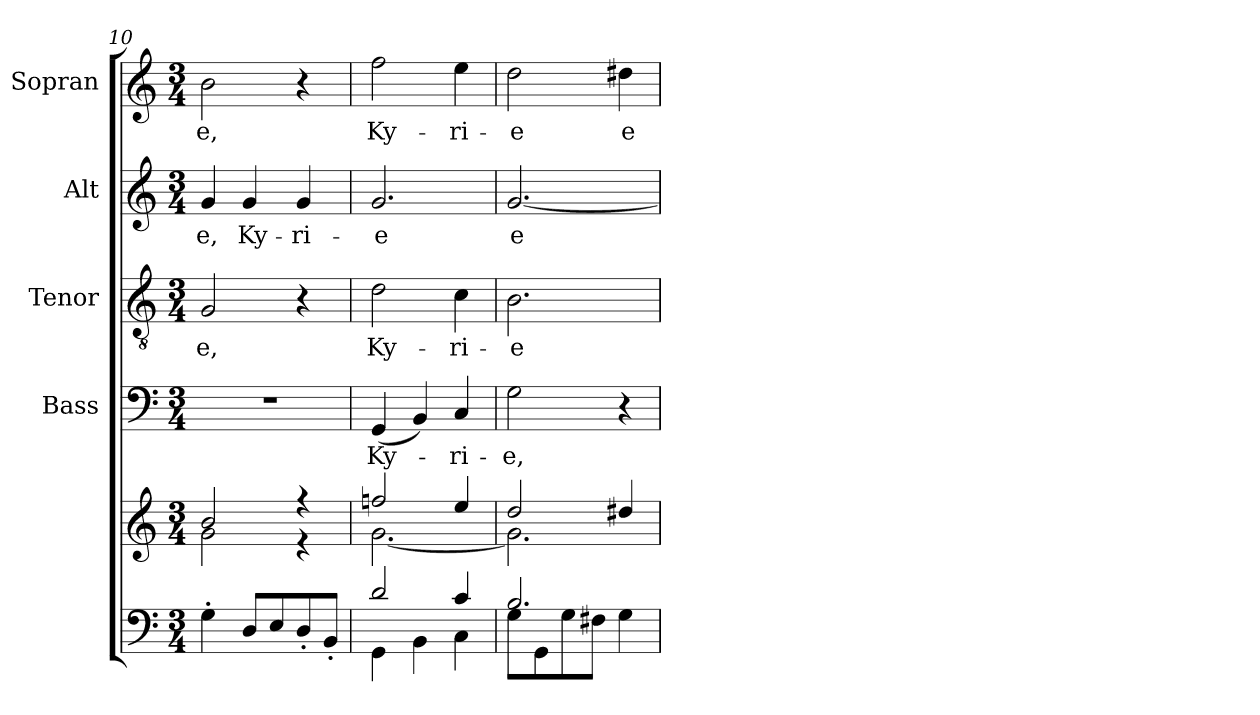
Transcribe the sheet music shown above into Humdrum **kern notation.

**kern	**kern	**kern	**text	**kern	**text	**kern	**text	**kern	**text
*part5	*part5	*part4	*part4	*part3	*part3	*part2	*part2	*part1	*part1
*staff6	*staff5	*staff4	*staff4	*staff3	*staff3	*staff2	*staff2	*staff1	*staff1
*	*	*I"Bass	*	*I"Tenor	*	*I"Alt	*	*I"Sopran	*
*	*	*I'B.	*	*I'T.	*	*I'A.	*	*I'S.	*
*clefF4	*clefG2	*clefF4	*	*clefGv2	*	*clefG2	*	*clefG2	*
*k[]	*k[]	*k[]	*	*k[]	*	*k[]	*	*k[]	*
*C:	*C:	*C:	*	*C:	*	*C:	*	*C:	*
*M3/4	*M3/4	*M3/4	*	*M3/4	*	*M3/4	*	*M3/4	*
=10	=10	=10	=10	=10	=10	=10	=10	=10	=10
*	*^	*	*	*	*	*	*	*	*
!	!	!	!	!	!	!LO:LY:b	!	!LO:LY:b	!	!LO:LY:b
4G'>\	2b/	2g\	2.r	.	2G/	-e,	4g/	-e,	2b\	-e,
!	!	!	!	!	!	!	!	!LO:LY:b	!	!
8D/L	.	.	.	.	.	.	4g/	Ky-	.	.
8E/	.	.	.	.	.	.	.	.	.	.
!	!	!	!	!	!	!	!	!LO:LY:b	!	!
8D'</	4r	4r	.	.	4r	.	4g/	-ri-	4r	.
8BB'</J	.	.	.	.	.	.	.	.	.	.
=11	=11	=11	=11	=11	=11	=11	=11	=11	=11	=11
*^	*	*	*	*	*	*	*	*	*	*
!	!	!	!	!	!LO:LY:b	!	!LO:LY:b	!	!LO:LY:b	!	!LO:LY:b
2d/	4GG\	2ffn/	[<2.g\	(<4GG/	Ky-	2d\	Ky-	2.g/	-e	2ff\	Ky-
.	4BB\	.	.	4BB/)	.	.	.	.	.	.	.
!	!	!	!	!	!LO:LY:b	!	!LO:LY:b	!	!	!	!LO:LY:b
4c/	4C\	4ee/	.	4C/	-ri-	4c\	-ri-	.	.	4ee\	-ri-
=12	=12	=12	=12	=12	=12	=12	=12	=12	=12	=12	=12
!	!	!	!	!	!LO:LY:b	!	!LO:LY:b	!	!LO:LY:b	!	!LO:LY:b
2.B/	8G\L	2dd/	2.g\]	2G\	-e,	2.B\	-e	[2.g/	e-	2dd\	-e
.	8GG\	.	.	.	.	.	.	.	.	.	.
.	8G\	.	.	.	.	.	.	.	.	.	.
.	8F#X\J	.	.	.	.	.	.	.	.	.	.
!	!	!	!	!	!	!	!	!	!	!	!LO:LY:b
.	4G\	4dd#X/	.	4r	.	.	.	.	.	4dd#X\	e-
*v	*v	*	*	*	*	*	*	*	*	*	*
*	*v	*v	*	*	*	*	*	*	*	*
=	=	=	=	=	=	=	=	=	=
*-	*-	*-	*-	*-	*-	*-	*-	*-	*-
